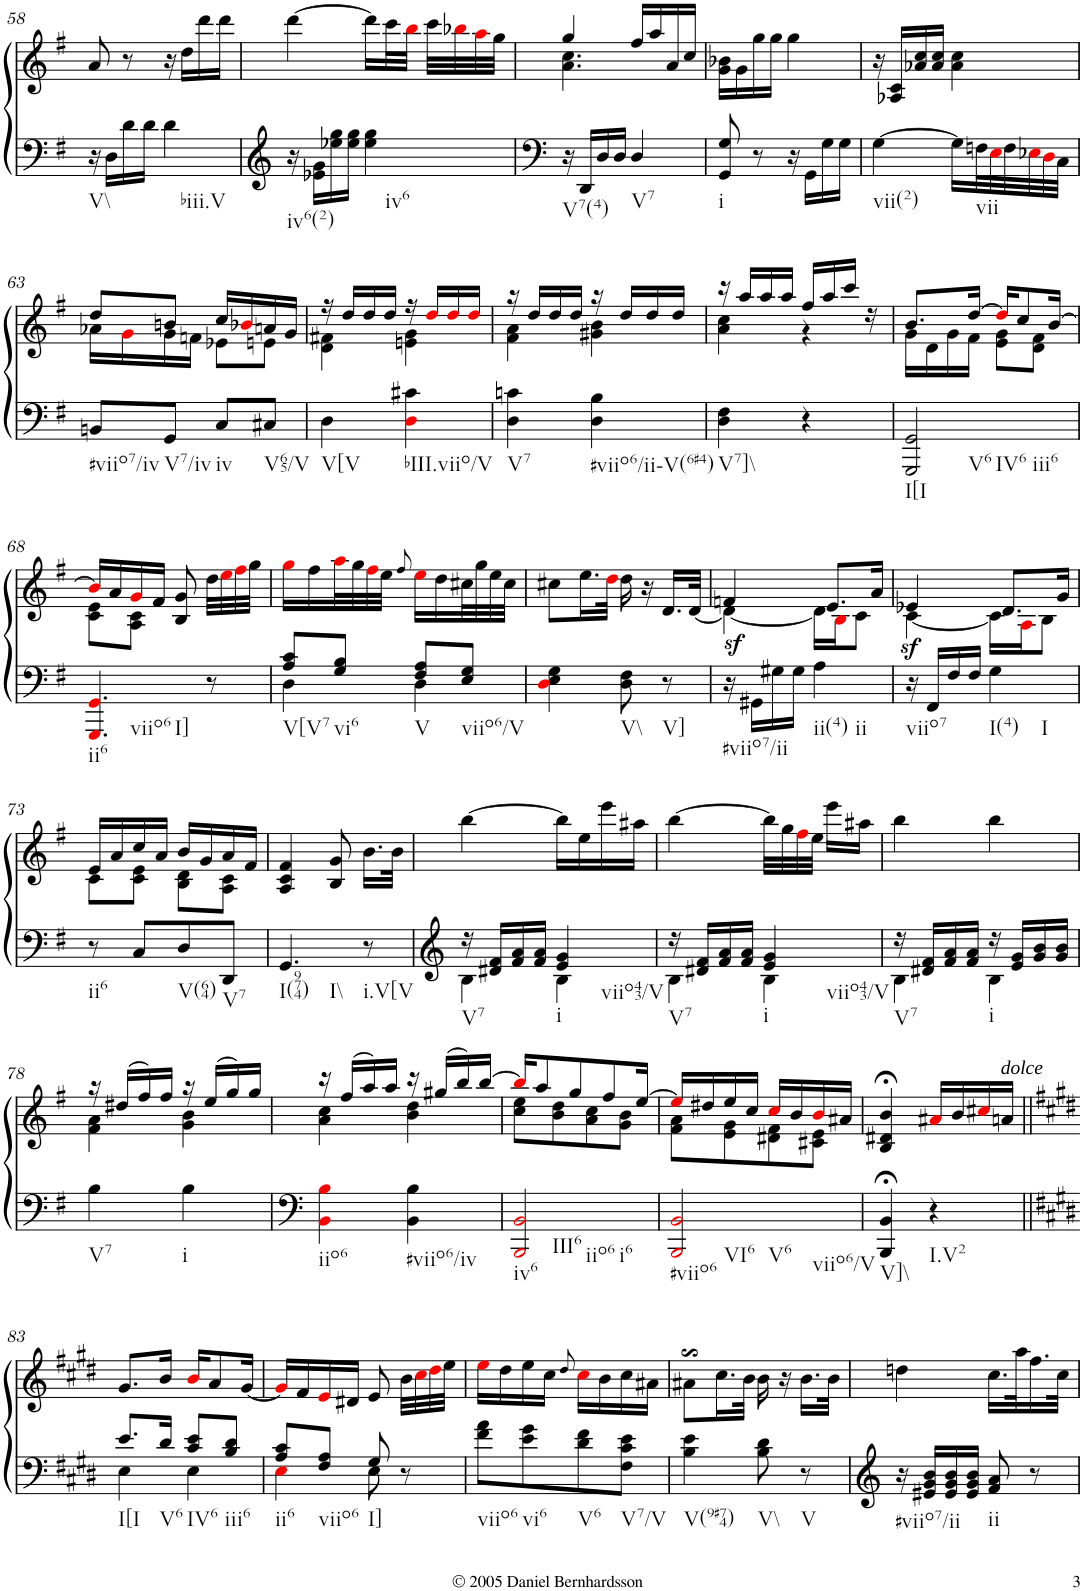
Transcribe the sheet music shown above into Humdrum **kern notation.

**kern	**kern	**dynam
*part1	*part1	*part1
*staff2	*staff1	*staff1/2
*I"Piano	*	*
*I'Pno.	*	*
!!LO:PB:g=z
*clefF4	*clefG2	*
*k[f#]	*k[f#]	*
*G:	*G:	*
*M2/4	*M2/4	*
=58	=58	=58
!LO:TX:b:t=V\\	!	!
16r	8a/	.
16D\LL	.	.
16d\	8r	.
16d\JJ	.	.
!LO:TX:b:t=biii.V	!	!
4d\	16r	.
.	16dd\LL	.
.	16ddd\	.
.	16ddd\JJ	.
=59	=59	=59
!LO:TX:b:t=iv6(2)	!	!
16r	[>4ddd\	.
16e-X\ 16g\LL	.	.
16ee-X\ 16gg\	.	.
16ee-\ 16gg\JJ	.	.
!LO:TX:b:t=iv6	!	!
4ee-\ 4gg\	16ddd\LL]	.
.	32ccc\L	.
.	32bbi\JJJ	.
.	32ccc\LLL	.
.	32bb-Xi\	.
.	32aai\	.
.	32gg\JJJ	.
=60	=60	=60
*	*^	*
!LO:TX:b:t=V7(4)	!	!	!
16r	4gg/	4.a\ 4.cc\	.
16DD/LL	.	.	.
16D/	.	.	.
16D/JJ	.	.	.
!LO:TX:b:t=V7	!	!	!
4D/	16ff#/LL	.	.
.	16aa/	.	.
.	16a/	8ryy	.
.	16cc/JJ	.	.
*	*v	*v	*
=61	=61	=61
!LO:TX:b:t=i	!	!
8GG/ 8G/	16g\ 16b-X\LL	.
.	16g\	.
8r	16gg\	.
.	16gg\JJ	.
16r	4gg\	.
16GG\LL	.	.
16G\	.	.
16G\JJ	.	.
=62	=62	=62
!LO:TX:b:t=vii(2)	!	!
[>4G\	16r	.
.	16A-X/ 16c/LL	.
.	16a-X/ 16cc/	.
.	16a-/ 16cc/JJ	.
16G\LL]	4a-\ 4cc\	.
!LO:TX:b:t=vii	!	!
32Fn\L	.	.
32Ei\	.	.
32F\	.	.
32E-Xi\	.	.
32Di\	.	.
32C\JJJ	.	.
!!LO:LB:g=z
=63	=63	=63
*	*^	*
!LO:TX:b:t=#viio7/iv	!	!	!
8BBn/L	8dd/L	16a-X\LL	.
.	.	16gi\	.
!LO:TX:b:t=V7/iv	!	!	!
8GG/J	8bn/J	16g\	.
.	.	16fn\JJ	.
!LO:TX:b:t=iv	!	!	!
8C/L	16cc/LL	8e-X\L	.
.	16b-Xi/	.	.
!LO:TX:b:t=V65/V	!	!	!
8C#X/J	16an/	8en\J	.
.	16g/JJ	.	.
=64	=64	=64	=64
!LO:TX:b:t=V[V	!	!	!
4D\	16r	4d\ 4f#X\	.
.	16dd/LL	.	.
.	16dd/	.	.
.	16dd/JJ	.	.
!LO:TX:b:t=bIII.viio/V	!	!	!
4Di\ 4c#X\	16r	4en\ 4g\	.
.	16ddi/LL	.	.
.	16ddi/	.	.
.	16ddi/JJ	.	.
=65	=65	=65	=65
!LO:TX:b:t=V7	!	!	!
4D\ 4cn\	16r	4f#\ 4a\	.
.	16dd/LL	.	.
.	16dd/	.	.
.	16dd/JJ	.	.
!LO:TX:b:t=#viio6/ii-V(6#4)	!	!	!
4D\ 4B\	16r	4g#X\ 4b\	.
.	16dd/LL	.	.
.	16dd/	.	.
.	16dd/JJ	.	.
=66	=66	=66	=66
!LO:TX:b:t=V7]\\	!	!	!
4D\ 4F#\	16r	4a\ 4cc\	.
.	16aa/LL	.	.
.	16aa/	.	.
.	16aa/JJ	.	.
4r	16ff#/LL	4r	.
.	16aa/	.	.
.	16ccc/JJ	.	.
.	16r	.	.
=67	=67	=67	=67
!LO:TX:b:t=I[I	!	!	!
!LO:TX:b:t=V6	!	!	!
!LO:TX:b:t=IV6	!	!	!
!LO:TX:b:t=iii6	!	!	!
2GGG/ 2GG/	8.b/L	16g\LL	.
.	.	16d\	.
.	.	16g\	.
.	[>16dd/Jk	16f#\JJ	.
.	16ddi/KL]	8e\ 8g\L	.
.	8cc/	.	.
.	.	8d\ 8f#\J	.
.	[>16b/Jk	.	.
!!LO:LB:g=z	!!
=68	=68	=68	=68
!LO:TX:b:t=ii6	!	!	!
!LO:TX:b:t=viio6	!	!	!
!LO:TX:b:t=I]	!	!	!
4.GGGi/ 4.GGi/	16bi/LL]	8c\ 8e\L	.
.	16a/	.	.
.	16gi/	8A\ 8c\J	.
.	16f#/JJ	.	.
.	8B/ 8g/	4ryy	.
8r	32dd\LLL	.	.
.	32eei\	.	.
.	32ff#i\	.	.
.	32gg\JJJ	.	.
*	*v	*v	*
=69	=69	=69
*^	*	*
!LO:TX:b:t=V[V7	!	!	!
8A/ 8c/L	4D\	16ggi\LL	.
.	.	16ff#\	.
!LO:TX:b:t=vi6	!	!	!
8G/ 8B/J	.	32aai\L	.
.	.	32gg\	.
.	.	32ff#i\	.
.	.	32ee\JJJ	.
.	.	8qff#/	.
!LO:TX:b:t=V	!	!	!
8F#/ 8A/L	4D\	16eei\LL	.
.	.	16dd\	.
!LO:TX:b:t=viio6/V	!	!	!
8E/ 8G/J	.	32cc#X\L	.
.	.	32gg\	.
.	.	32ee\	.
.	.	32cc#\JJJ	.
*v	*v	*	*
=70	=70	=70
*	*^	*
4Di\ 4E\ 4G\	8cc#X\L	4.ryy	.
.	16.ee\L	.	.
.	32ddi\JJk	.	.
!LO:TX:b:t=V\\	!	!	!
8D\ 8F#\	16dd\	.	.
.	16r	.	.
!LO:TX:b:t=V]	!	!	!
8r	8ryy	16.d/LL	.
.	.	[<32d/JJk	.
=71	=71	=71	=71
!LO:TX:b:t=#viio7/ii	!	!	!
!	!	!	!LO:DY:a=2
16r	4fn/	4d\_	sf
16GG#X\LL	.	.	.
16G#X\	.	.	.
16G#\JJ	.	.	.
!LO:TX:b:t=ii(4)	!	!	!
!LO:TX:b:t=ii	!	!	!
4A\	8.e/L	16d\LL]	.
.	.	16Bi\J	.
.	.	8c\J	.
.	16a/Jk	.	.
=72	=72	=72	=72
!LO:TX:b:t=viio7	!	!	!
!	!	!	!LO:DY:b
16r	4e-X/	[<4c\	sf
16FF#/LL	.	.	.
16F#/	.	.	.
16F#/JJ	.	.	.
!LO:TX:b:t=I(4)	!	!	!
!LO:TX:b:t=I	!	!	!
4G\	8.d/L	16c\LL]	.
.	.	16Ai\J	.
.	.	8B\J	.
.	16g/Jk	.	.
!!LO:LB:g=z	!!
=73	=73	=73	=73
!LO:TX:b:t=ii6	!	!	!
8r	16e/LL	8c\L	.
.	16a/	.	.
8C/L	16cc/	8c\ 8e\J	.
.	16a/JJ	.	.
!LO:TX:b:t=V(64)	!	!	!
8D/	16b/LL	8B\ 8d\L	.
.	16g/	.	.
!LO:TX:b:t=V7	!	!	!
8DD/J	16a/	8A\ 8c\J	.
.	16f#/JJ	.	.
*	*v	*v	*
=74	=74	=74
!LO:TX:b:t=I(974)	!	!
!LO:TX:b:t=I\\	!	!
4.GG/	4A/ 4c/ 4f#/	.
.	8B/ 8g/	.
!LO:TX:b:t=i.V[V	!	!
8r	16.b\LL	.
.	32b\JJk	.
=75	=75	=75
*^	*	*
!LO:TX:b:t=V7	!	!	!
16r	4B\	[>4bb\	.
16d#X/ 16f#/LL	.	.	.
16f#/ 16a/	.	.	.
16f#/ 16a/JJ	.	.	.
!LO:TX:b:t=i	!	!	!
!LO:TX:b:t=viio43/V	!	!	!
4e/ 4g/	4B\	16bb\LL]	.
.	.	16ee\	.
.	.	16eee\	.
.	.	16aa#X\JJ	.
=76	=76	=76	=76
!LO:TX:b:t=V7	!	!	!
16r	4B\	[>4bb\	.
16d#X/ 16f#/LL	.	.	.
16f#/ 16a/	.	.	.
16f#/ 16a/JJ	.	.	.
!LO:TX:b:t=i	!	!	!
!LO:TX:b:t=viio43/V	!	!	!
4e/ 4g/	4B\	32bb\LLL]	.
.	.	32gg\	.
.	.	32ff#i\	.
.	.	32ee\JJJ	.
.	.	16eee\LL	.
.	.	16aa#X\JJ	.
=77	=77	=77	=77
!LO:TX:b:t=V7	!	!	!
16r	4B\	4bb\	.
16d#X/ 16f#/LL	.	.	.
16f#/ 16a/	.	.	.
16f#/ 16a/JJ	.	.	.
!LO:TX:b:t=i	!	!	!
16r	4B\	4bb\	.
16e/ 16g/LL	.	.	.
16g/ 16b/	.	.	.
16g/ 16b/JJ	.	.	.
*v	*v	*	*
!!LO:LB:g=z
=78	=78	=78
*	*^	*
!LO:TX:b:t=V7	!	!	!
4B\	16r	4f#\ 4a\	.
.	(16dd#X/LL	.	.
.	16ff#/)	.	.
.	16ff#/JJ	.	.
!LO:TX:b:t=i	!	!	!
4B\	16r	4g\ 4b\	.
.	(16ee/LL	.	.
.	16gg/)	.	.
.	16gg/JJ	.	.
=79	=79	=79	=79
!LO:TX:b:t=iio6	!	!	!
4BBi\ 4Bi\	16r	4a\ 4cc\	.
.	(16ff#/LL	.	.
.	16aa/)	.	.
.	16aa/JJ	.	.
!LO:TX:b:t=#viio6/iv	!	!	!
4BB\ 4B\	16r	4b\ 4dd\	.
.	(16gg#X/LL	.	.
.	16bb/)	.	.
.	[>16bb/JJ	.	.
=80	=80	=80	=80
!LO:TX:b:t=iv6	!	!	!
!LO:TX:b:t=III6	!	!	!
!LO:TX:b:t=iio6	!	!	!
!LO:TX:b:t=i6	!	!	!
2BBBi/ 2BBi/	16bbi/KL]	8cc\ 8ee\L	.
.	8aa/	.	.
.	.	8b\ 8dd\	.
.	8gg/	.	.
.	.	8a\ 8cc\	.
.	8ff#/	.	.
.	.	8g\ 8b\J	.
.	[>16ee/Jk	.	.
=81	=81	=81	=81
!LO:TX:b:t=#viio6	!	!	!
!LO:TX:b:t=VI6	!	!	!
!LO:TX:b:t=V6	!	!	!
!LO:TX:b:t=viio6/V	!	!	!
2BBBi/ 2BBi/	16eei/LL]	8f#\ 8a\L	.
.	16dd#X/	.	.
.	16ee/	8e\ 8g\	.
.	16cc/JJ	.	.
.	16cci/LL	8d#X\ 8f#\	.
.	16b/	.	.
.	16bi/	8c#X\ 8e\J	.
.	16a#X/JJ	.	.
*	*v	*v	*
=82	=82	=82
!LO:TX:b:t=V]\\	!	!
4BBB/;< 4BB/;<	4B/;< 4d#X/;< 4b/;<	.
!LO:TX:b:t=I.V2	!	!
4r	16a#Xi/LL	.
.	16b/	.
.	16cc#Xi/	.
!	!LO:TX:a:i:t=dolce	!
.	16an/JJ	.
!!LO:LB:g=z
=83||	=83||	=83||
*k[f#c#g#d#]	*k[f#c#g#d#]	*
*E:	*E:	*
*^	*	*
!LO:TX:b:t=I[I	!	!	!
8.e/L	4E\	8.g#/L	.
!LO:TX:b:t=V6	!	!	!
16d#/Jk	.	16b/Jk	.
!LO:TX:b:t=IV6	!	!	!
8c#/ 8e/L	4E\	16bi/KL	.
.	.	8a/	.
!LO:TX:b:t=iii6	!	!	!
8B/ 8d#/J	.	.	.
.	.	[<16g#/Jk	.
=84	=84	=84	=84
!LO:TX:b:t=ii6	!	!	!
8A/ 8c#/L	4Ei\	16g#i/LL]	.
.	.	16f#/	.
!LO:TX:b:t=viio6	!	!	!
8F#/ 8A/J	.	16ei/	.
.	.	16d#X/JJ	.
!LO:TX:b:t=I]	!	!	!
8G#/	8E\	8e/	.
8r	8ryy	32b\LLL	.
.	.	32cc#i\	.
.	.	32dd#i\	.
.	.	32ee\JJJ	.
*v	*v	*	*
=85	=85	=85
!LO:TX:b:t=viio6	!	!
8f#\ 8a\L	16eei\LL	.
.	16dd#\	.
!LO:TX:b:t=vi6	!	!
8e\ 8g#\	16ee\	.
.	16cc#\JJ	.
.	8qdd#/	.
!LO:TX:b:t=V6	!	!
8d#\ 8f#\	16cc#i\LL	.
.	16b\	.
!LO:TX:b:t=V7/V	!	!
8F#\ 8c#\ 8e\J	16cc#\	.
.	16a#X\JJ	.
=86	=86	=86
!LO:TX:b:t=V(9#74)	!	!
4B\ 4e\	8a#Xs$sS\L	.
.	16.cc#\L	.
.	32b\JJk	.
!LO:TX:b:t=V\\	!	!
8B\ 8d#\	16b\	.
.	16r	.
!LO:TX:b:t=V	!	!
8r	16.b\LL	.
.	32b\JJk	.
=87	=87	=87
!LO:TX:b:t=#viio7/ii	!	!
16r	4ddn\	.
16e#X/ 16g#/ 16b/LL	.	.
16e#/ 16g#/ 16b/	.	.
16e#/ 16g#/ 16b/JJ	.	.
!LO:TX:b:t=ii	!	!
8f#/ 8a/	16.cc#\LL	.
.	32aa\K	.
8r	16.ff#\	.
.	32cc#\JJk	.
=	=	=
*-	*-	*-
